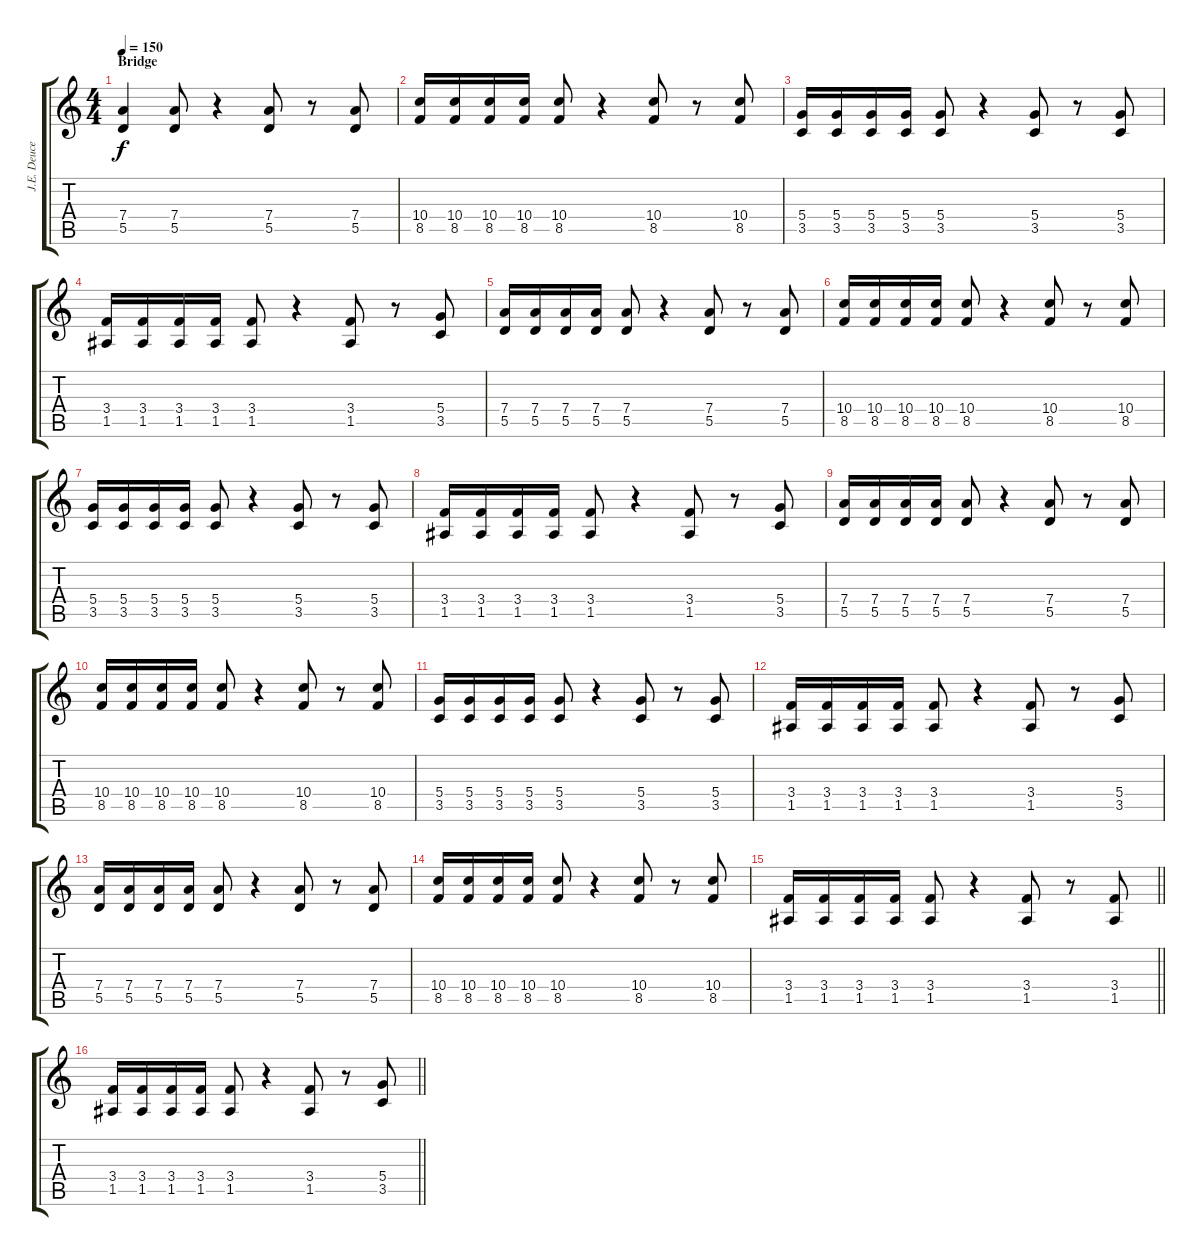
\track ("J.E. Deuce" "J.E. Deuce") {instrument overdrivenguitar}
\staff {score tabs}
\tuning (E4 B3 G3 D3 A2 D2) {hide}
\ts (4 4)
\section ("" "Bridge")
\tempo 150
\clef g2
\ks c
(7.4 5.5).4{dy f instrument distortionguitar} (7.4 5.5).8 r.4 (7.4 5.5).8 r.8 (7.4 5.5).8 |
(10.4 8.5).16 (10.4 8.5).16 (10.4 8.5).16 (10.4 8.5).16 (10.4 8.5).8 r.4 (10.4 8.5).8 r.8 (10.4 8.5).8 |
(5.4 3.5).16 (5.4 3.5).16 (5.4 3.5).16 (5.4 3.5).16 (5.4 3.5).8 r.4 (5.4 3.5).8 r.8 (5.4 3.5).8 |
(3.4 1.5).16 (3.4 1.5).16 (3.4 1.5).16 (3.4 1.5).16 (3.4 1.5).8 r.4 (3.4 1.5).8 r.8 (5.4 3.5).8 |
(7.4 5.5).16 (7.4 5.5).16 (7.4 5.5).16 (7.4 5.5).16 (7.4 5.5).8 r.4 (7.4 5.5).8 r.8 (7.4 5.5).8 |
(10.4 8.5).16 (10.4 8.5).16 (10.4 8.5).16 (10.4 8.5).16 (10.4 8.5).8 r.4 (10.4 8.5).8 r.8 (10.4 8.5).8 |
(5.4 3.5).16 (5.4 3.5).16 (5.4 3.5).16 (5.4 3.5).16 (5.4 3.5).8 r.4 (5.4 3.5).8 r.8 (5.4 3.5).8 |
(3.4 1.5).16 (3.4 1.5).16 (3.4 1.5).16 (3.4 1.5).16 (3.4 1.5).8 r.4 (3.4 1.5).8 r.8 (5.4 3.5).8 |
(7.4 5.5).16 (7.4 5.5).16 (7.4 5.5).16 (7.4 5.5).16 (7.4 5.5).8 r.4 (7.4 5.5).8 r.8 (7.4 5.5).8 |
(10.4 8.5).16 (10.4 8.5).16 (10.4 8.5).16 (10.4 8.5).16 (10.4 8.5).8 r.4 (10.4 8.5).8 r.8 (10.4 8.5).8 |
(5.4 3.5).16 (5.4 3.5).16 (5.4 3.5).16 (5.4 3.5).16 (5.4 3.5).8 r.4 (5.4 3.5).8 r.8 (5.4 3.5).8 |
(3.4 1.5).16 (3.4 1.5).16 (3.4 1.5).16 (3.4 1.5).16 (3.4 1.5).8 r.4 (3.4 1.5).8 r.8 (5.4 3.5).8 |
(7.4 5.5).16 (7.4 5.5).16 (7.4 5.5).16 (7.4 5.5).16 (7.4 5.5).8 r.4 (7.4 5.5).8 r.8 (7.4 5.5).8 |
(10.4 8.5).16 (10.4 8.5).16 (10.4 8.5).16 (10.4 8.5).16 (10.4 8.5).8 r.4 (10.4 8.5).8 r.8 (10.4 8.5).8 |
\barLineRight lightlight
(3.4 1.5).16 (3.4 1.5).16 (3.4 1.5).16 (3.4 1.5).16 (3.4 1.5).8 r.4 (3.4 1.5).8 r.8 (3.4 1.5).8 |
\barLineRight lightlight
(3.4 1.5).16 (3.4 1.5).16 (3.4 1.5).16 (3.4 1.5).16 (3.4 1.5).8 r.4 (3.4 1.5).8 r.8 (5.4 3.5).8
